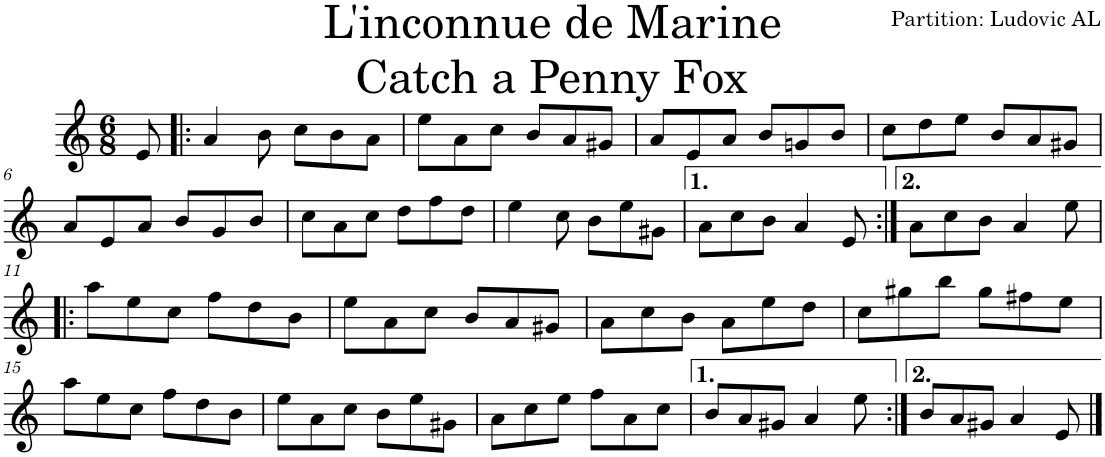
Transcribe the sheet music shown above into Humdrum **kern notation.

**kern
*part1
*staff1
*I"Violon
*I'Vln.
*clefG2
*k[]
*M6/8
=1
8e/
=2!|:
4a/
8b\
8cc\L
8b\
8a\J
=3
8ee\L
8a\
8cc\J
8b/L
8a/
8g#X/J
=4
8a/L
8e/
8a/J
8b/L
8gn/
8b/J
=5
8cc\L
8dd\
8ee\J
8b/L
8a/
8g#X/J
!!LO:LB:g=z
=6
8a/L
8e/
8a/J
8b/L
8g/
8b/J
=7
8cc\L
8a\
8cc\J
8dd\L
8ff\
8dd\J
=8
4ee\
8cc\
8b\L
8ee\
8g#X\J
=9
8a\L
8cc\
8b\J
4a/
8e/
=10:|!
8a\L
8cc\
8b\J
4a/
8ee\
!!LO:LB:g=z
=11!|:
8aa\L
8ee\
8cc\J
8ff\L
8dd\
8b\J
=12
8ee\L
8a\
8cc\J
8b/L
8a/
8g#X/J
=13
8a\L
8cc\
8b\J
8a\L
8ee\
8dd\J
=14
8cc\L
8gg#X\
8bb\J
8gg#\L
8ff#X\
8ee\J
!!LO:LB:g=z
=15
8aa\L
8ee\
8cc\J
8ff\L
8dd\
8b\J
=16
8ee\L
8a\
8cc\J
8b\L
8ee\
8g#X\J
=17
8a\L
8cc\
8ee\J
8ff\L
8a\
8cc\J
=18
8b/L
8a/
8g#X/J
4a/
8ee\
=19:|!
8b/L
8a/
8g#X/J
4a/
8e/
==
*-
